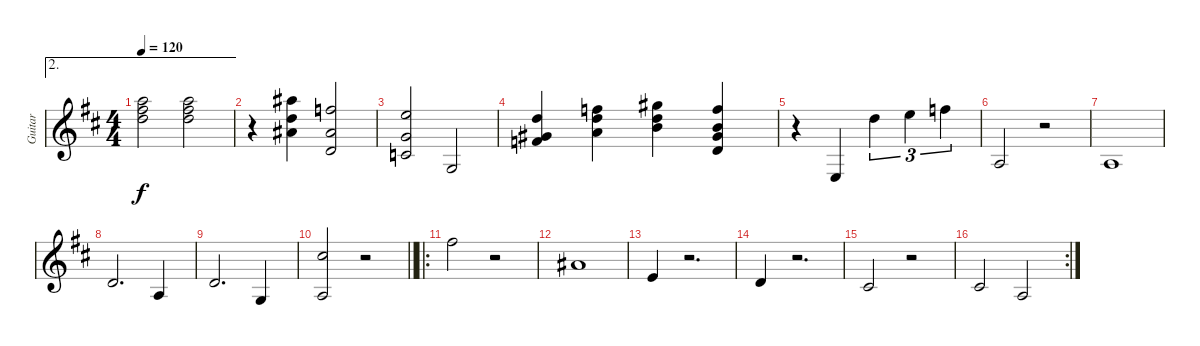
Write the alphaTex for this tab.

\track ("Guitar" "Guitar") {instrument acousticguitarnylon}
\staff {score}
\tuning (E4 B3 G3 D3 A2 E2) {hide}
\ae 2
\ts (4 4)
\tempo 120
\clef g2
\ks d
(5.1 7.2 7.3).2{dy f} (5.1 7.2 7.3).2 |
r.4 (6.1 3.2 3.3).4 (1.1 3.3 0.4).2 |
(0.1 0.3 3.5).2 3.6.2 |
(3.2 1.3 3.4).4 (1.1 3.2 2.3).4 (4.1 3.2 4.3).4 (1.1 0.2 1.3 0.4).4 |
r.4 0.6.4 3.2.4{tu (3 2)} 0.1.4{tu (3 2)} 1.1.4{tu (3 2)} |
0.5.2 r.2 |
0.5.1 |
0.4.2{d} 0.5.4 |
0.4.2{d} 3.6.4 |
\barLineRight lightlight
(2.2 0.5).2 r.2 |
\ro
2.1.2 r.2 |
3.3.1 |
2.4.4 r.2{d} |
0.4.4 r.2{d} |
4.5.2 r.2 |
\rc 2
4.5.2 0.5.2
